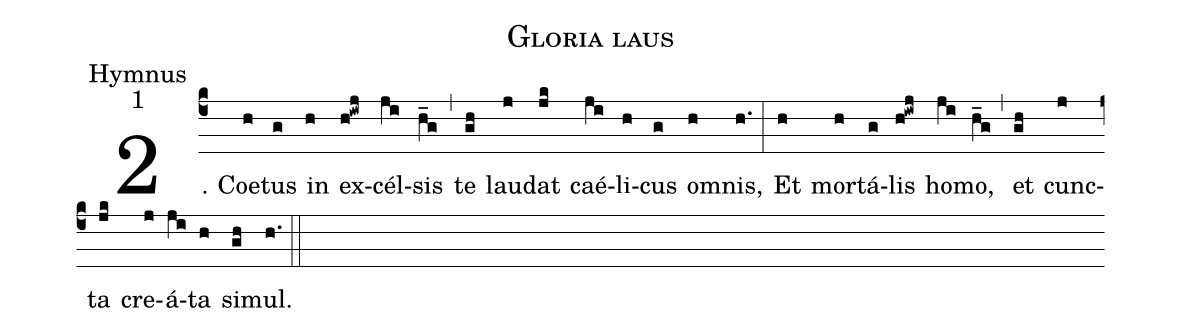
name:Gloria laus;
office-part:Hymnus;
mode:1;
%%
(c4) 2. C{oe}(h)tus(g) in(h) ex(h!iwj)cél(ji)sis(h_g) (,) te(gh) lau(j)dat(jk) caé(ji)li(h)cus(g) o(h)mnis,(h.) (:) Et(h) mor(h)tá(g)lis(h!iwj) ho(ji)mo,(h_g) (,) et(gh) cunc(j)ta(jk) cre(j)á(ji)ta(h) si(gh)mul.(h.) (::) ()
